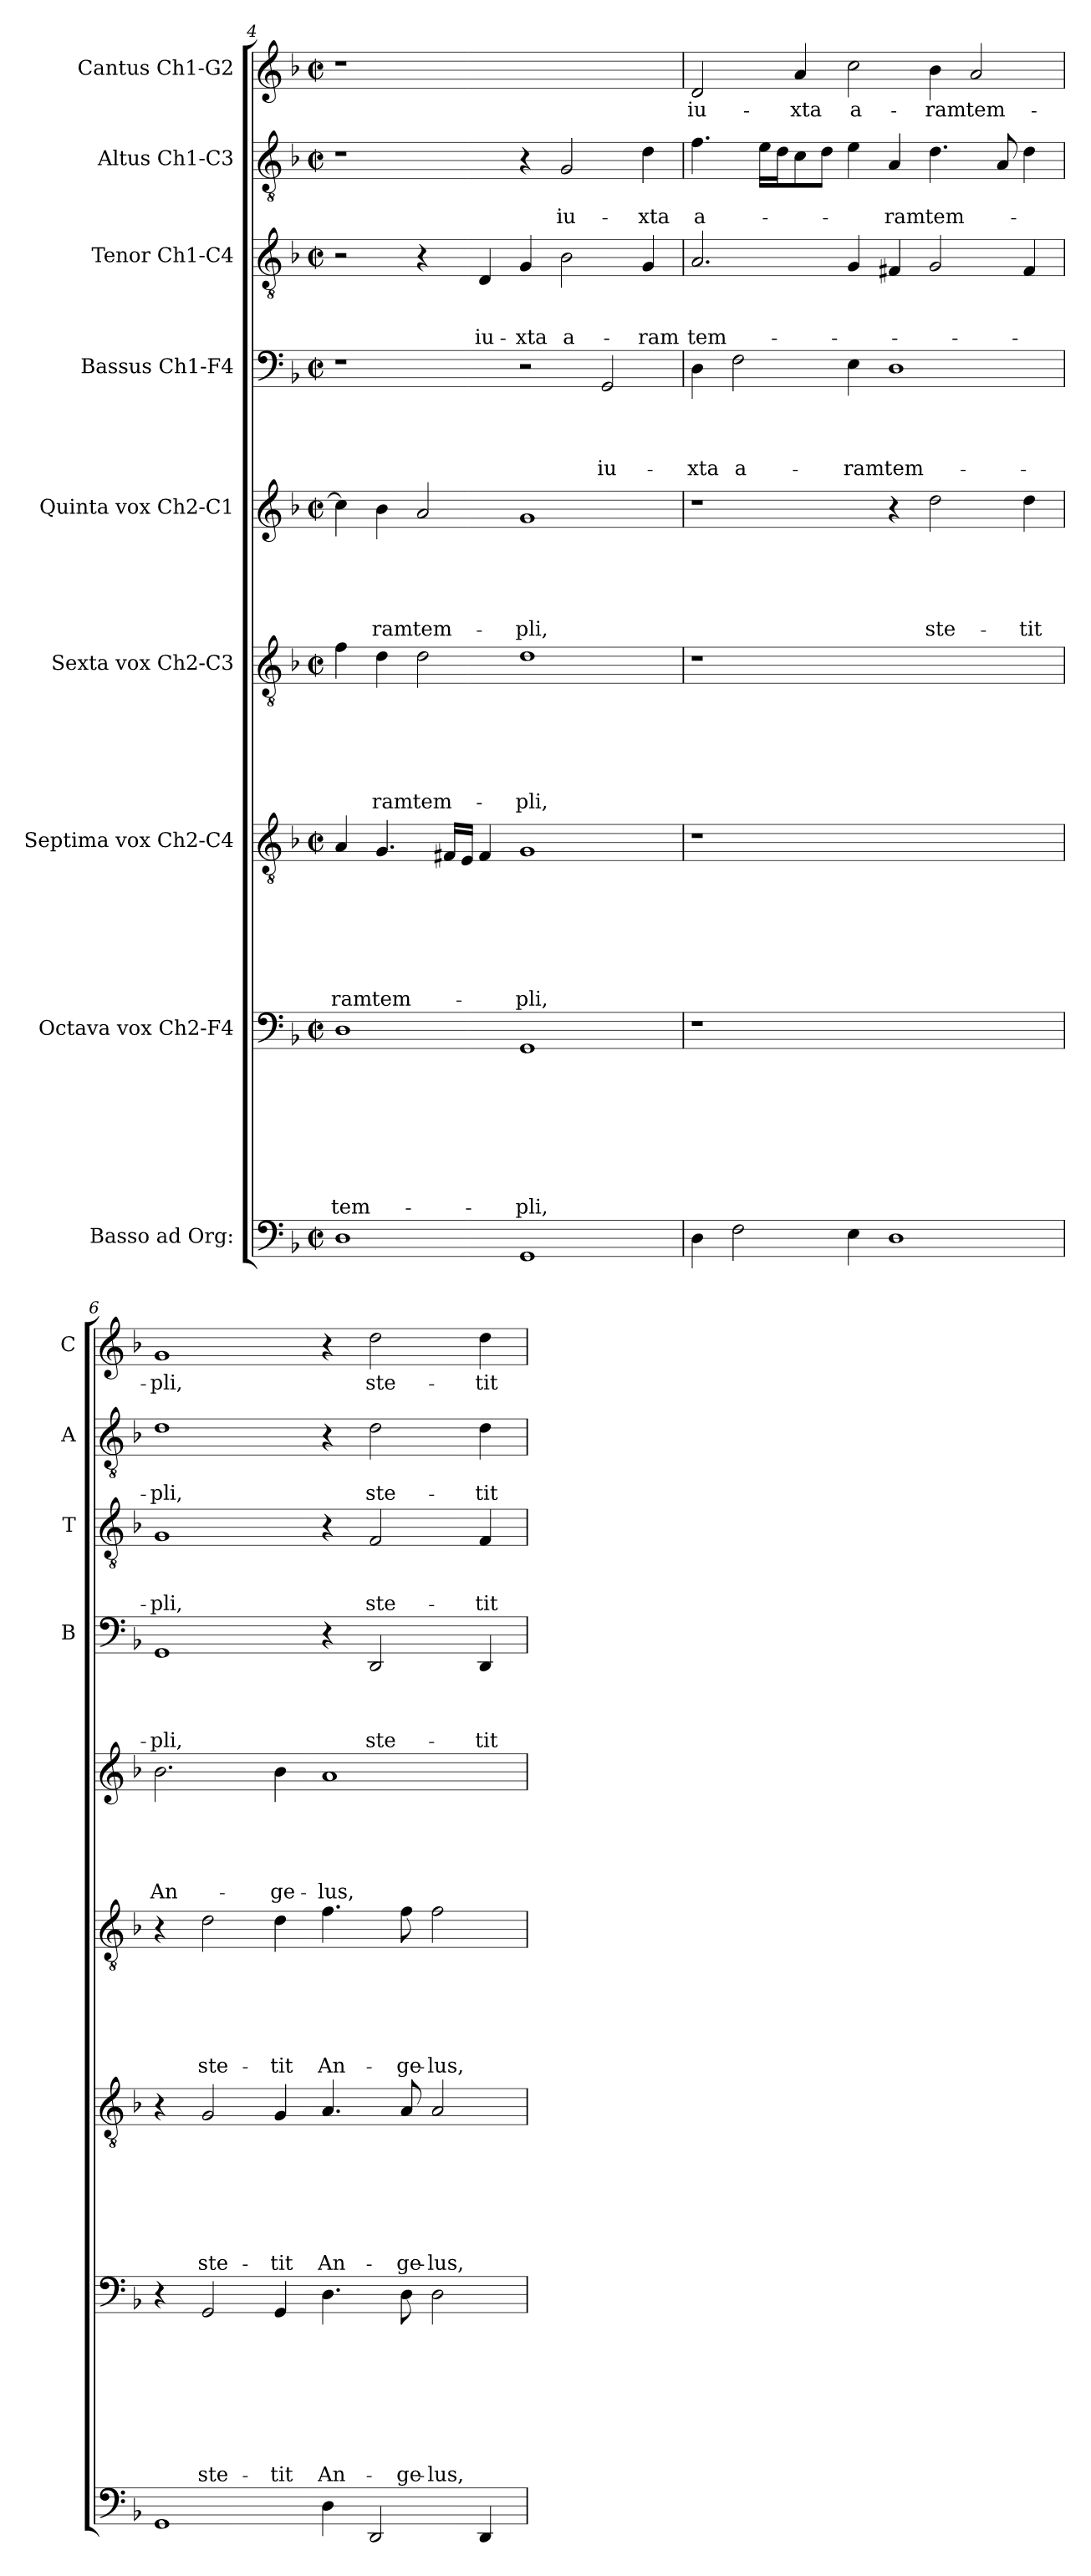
**kern	**kern	**text	**text	**text	**text	**text	**text	**text	**text	**kern	**text	**text	**text	**text	**text	**text	**text	**kern	**text	**text	**text	**text	**text	**text	**kern	**text	**text	**text	**text	**text	**kern	**text	**text	**text	**text	**kern	**text	**text	**text	**kern	**text	**text	**kern	**text
*part9	*part8	*part8	*part8	*part8	*part8	*part8	*part8	*part8	*part8	*part7	*part7	*part7	*part7	*part7	*part7	*part7	*part7	*part6	*part6	*part6	*part6	*part6	*part6	*part6	*part5	*part5	*part5	*part5	*part5	*part5	*part4	*part4	*part4	*part4	*part4	*part3	*part3	*part3	*part3	*part2	*part2	*part2	*part1	*part1
*staff9	*staff8	*staff8	*staff8	*staff8	*staff8	*staff8	*staff8	*staff8	*staff8	*staff7	*staff7	*staff7	*staff7	*staff7	*staff7	*staff7	*staff7	*staff6	*staff6	*staff6	*staff6	*staff6	*staff6	*staff6	*staff5	*staff5	*staff5	*staff5	*staff5	*staff5	*staff4	*staff4	*staff4	*staff4	*staff4	*staff3	*staff3	*staff3	*staff3	*staff2	*staff2	*staff2	*staff1	*staff1
*I"Basso ad Org:	*I"Octava vox Ch2-F4	*	*	*	*	*	*	*	*	*I"Septima vox Ch2-C4	*	*	*	*	*	*	*	*I"Sexta vox Ch2-C3	*	*	*	*	*	*	*I"Quinta vox Ch2-C1	*	*	*	*	*	*I"Bassus Ch1-F4	*	*	*	*	*I"Tenor Ch1-C4	*	*	*	*I"Altus Ch1-C3	*	*	*I"Cantus Ch1-G2	*
*	*	*	*	*	*	*	*	*	*	*	*	*	*	*	*	*	*	*	*	*	*	*	*	*	*	*	*	*	*	*	*I'B	*	*	*	*	*I'T	*	*	*	*I'A	*	*	*I'C	*
*clefF4	*clefF4	*	*	*	*	*	*	*	*	*clefGv2	*	*	*	*	*	*	*	*clefGv2	*	*	*	*	*	*	*clefG2	*	*	*	*	*	*clefF4	*	*	*	*	*clefGv2	*	*	*	*clefGv2	*	*	*clefG2	*
*k[b-]	*k[b-]	*	*	*	*	*	*	*	*	*k[b-]	*	*	*	*	*	*	*	*k[b-]	*	*	*	*	*	*	*k[b-]	*	*	*	*	*	*k[b-]	*	*	*	*	*k[b-]	*	*	*	*k[b-]	*	*	*k[b-]	*
*F:	*F:	*	*	*	*	*	*	*	*	*F:	*	*	*	*	*	*	*	*F:	*	*	*	*	*	*	*F:	*	*	*	*	*	*F:	*	*	*	*	*F:	*	*	*	*F:	*	*	*F:	*
*M2/2	*M2/2	*	*	*	*	*	*	*	*	*M2/2	*	*	*	*	*	*	*	*M2/2	*	*	*	*	*	*	*M2/2	*	*	*	*	*	*M2/2	*	*	*	*	*M2/2	*	*	*	*M2/2	*	*	*M2/2	*
*met(c|)	*met(c|)	*	*	*	*	*	*	*	*	*met(c|)	*	*	*	*	*	*	*	*met(c|)	*	*	*	*	*	*	*met(c|)	*	*	*	*	*	*met(c|)	*	*	*	*	*met(c|)	*	*	*	*met(c|)	*	*	*met(c|)	*
=4	=4	=4	=4	=4	=4	=4	=4	=4	=4	=4	=4	=4	=4	=4	=4	=4	=4	=4	=4	=4	=4	=4	=4	=4	=4	=4	=4	=4	=4	=4	=4	=4	=4	=4	=4	=4	=4	=4	=4	=4	=4	=4	=4	=4
!	!	!	!	!	!	!	!	!	!LO:LY:b	!	!	!	!	!	!	!	!LO:LY:b	!	!	!	!	!	!	!	!	!	!	!	!	!	!	!	!	!	!	!	!	!	!	!	!	!	!	!
1D	1D	.	.	.	.	.	.	.	tem-	4A/	.	.	.	.	.	.	-ram	4f\	.	.	.	.	.	.	4cc\]	.	.	.	.	.	1r	.	.	.	.	2r	.	.	.	1r	.	.	1r	.
!	!	!	!	!	!	!	!	!	!	!	!	!	!	!	!	!	!LO:LY:b	!	!	!	!	!	!	!LO:LY:b	!	!	!	!	!	!LO:LY:b	!	!	!	!	!	!	!	!	!	!	!	!	!	!
.	.	.	.	.	.	.	.	.	.	4.G/	.	.	.	.	.	.	tem-	4d\	.	.	.	.	.	-ram	4b-\	.	.	.	.	-ram	.	.	.	.	.	.	.	.	.	.	.	.	.	.
!	!	!	!	!	!	!	!	!	!	!	!	!	!	!	!	!	!	!	!	!	!	!	!	!LO:LY:b	!	!	!	!	!	!LO:LY:b	!	!	!	!	!	!	!	!	!	!	!	!	!	!
.	.	.	.	.	.	.	.	.	.	.	.	.	.	.	.	.	.	2d\	.	.	.	.	.	tem-	2a/	.	.	.	.	tem-	.	.	.	.	.	4r	.	.	.	.	.	.	.	.
.	.	.	.	.	.	.	.	.	.	16F#X/LL	.	.	.	.	.	.	.	.	.	.	.	.	.	.	.	.	.	.	.	.	.	.	.	.	.	.	.	.	.	.	.	.	.	.
.	.	.	.	.	.	.	.	.	.	16E/JJ	.	.	.	.	.	.	.	.	.	.	.	.	.	.	.	.	.	.	.	.	.	.	.	.	.	.	.	.	.	.	.	.	.	.
!	!	!	!	!	!	!	!	!	!	!	!	!	!	!	!	!	!	!	!	!	!	!	!	!	!	!	!	!	!	!	!	!	!	!	!	!	!	!	!LO:LY:b	!	!	!	!	!
.	.	.	.	.	.	.	.	.	.	4F#/	.	.	.	.	.	.	.	.	.	.	.	.	.	.	.	.	.	.	.	.	.	.	.	.	.	4D/	.	.	iu-	.	.	.	.	.
!	!	!	!	!	!	!	!	!	!LO:LY:b	!	!	!	!	!	!	!	!LO:LY:b	!	!	!	!	!	!	!LO:LY:b	!	!	!	!	!	!LO:LY:b	!	!	!	!	!	!	!	!	!LO:LY:b	!	!	!	!	!
1GG	1GG	.	.	.	.	.	.	.	-pli,	1G	.	.	.	.	.	.	-pli,	1d	.	.	.	.	.	-pli,	1g	.	.	.	.	-pli,	2r	.	.	.	.	4G/	.	.	-xta	4r	.	.	1ryy	.
!	!	!	!	!	!	!	!	!	!	!	!	!	!	!	!	!	!	!	!	!	!	!	!	!	!	!	!	!	!	!	!	!	!	!	!	!	!	!	!LO:LY:b	!	!	!LO:LY:b	!	!
.	.	.	.	.	.	.	.	.	.	.	.	.	.	.	.	.	.	.	.	.	.	.	.	.	.	.	.	.	.	.	.	.	.	.	.	2B-\	.	.	a-	2G/	.	iu-	.	.
!	!	!	!	!	!	!	!	!	!	!	!	!	!	!	!	!	!	!	!	!	!	!	!	!	!	!	!	!	!	!	!	!	!	!	!LO:LY:b	!	!	!	!	!	!	!	!	!
.	.	.	.	.	.	.	.	.	.	.	.	.	.	.	.	.	.	.	.	.	.	.	.	.	.	.	.	.	.	.	2GG/	.	.	.	iu-	.	.	.	.	.	.	.	.	.
!	!	!	!	!	!	!	!	!	!	!	!	!	!	!	!	!	!	!	!	!	!	!	!	!	!	!	!	!	!	!	!	!	!	!	!	!	!	!	!LO:LY:b	!	!	!LO:LY:b	!	!
.	.	.	.	.	.	.	.	.	.	.	.	.	.	.	.	.	.	.	.	.	.	.	.	.	.	.	.	.	.	.	.	.	.	.	.	4G/	.	.	-ram	4d\	.	-xta	.	.
!!LO:LB:g=z
=5	=5	=5	=5	=5	=5	=5	=5	=5	=5	=5	=5	=5	=5	=5	=5	=5	=5	=5	=5	=5	=5	=5	=5	=5	=5	=5	=5	=5	=5	=5	=5	=5	=5	=5	=5	=5	=5	=5	=5	=5	=5	=5	=5	=5
!	!	!	!	!	!	!	!	!	!	!	!	!	!	!	!	!	!	!	!	!	!	!	!	!	!	!	!	!	!	!	!	!	!	!	!LO:LY:b	!	!	!	!LO:LY:b	!	!	!LO:LY:b	!	!LO:LY:b
4D\	1r	.	.	.	.	.	.	.	.	1r	.	.	.	.	.	.	.	1r	.	.	.	.	.	.	1r	.	.	.	.	.	4D\	.	.	.	-xta	2.A/	.	.	tem-	4.f\	.	a-	2d/	iu-
!	!	!	!	!	!	!	!	!	!	!	!	!	!	!	!	!	!	!	!	!	!	!	!	!	!	!	!	!	!	!	!	!	!	!	!LO:LY:b	!	!	!	!	!	!	!	!	!
2F\	.	.	.	.	.	.	.	.	.	.	.	.	.	.	.	.	.	.	.	.	.	.	.	.	.	.	.	.	.	.	2F\	.	.	.	a-	.	.	.	.	.	.	.	.	.
.	.	.	.	.	.	.	.	.	.	.	.	.	.	.	.	.	.	.	.	.	.	.	.	.	.	.	.	.	.	.	.	.	.	.	.	.	.	.	.	16e\LL	.	.	.	.
.	.	.	.	.	.	.	.	.	.	.	.	.	.	.	.	.	.	.	.	.	.	.	.	.	.	.	.	.	.	.	.	.	.	.	.	.	.	.	.	16d\J	.	.	.	.
!	!	!	!	!	!	!	!	!	!	!	!	!	!	!	!	!	!	!	!	!	!	!	!	!	!	!	!	!	!	!	!	!	!	!	!	!	!	!	!	!	!	!	!	!LO:LY:b
.	.	.	.	.	.	.	.	.	.	.	.	.	.	.	.	.	.	.	.	.	.	.	.	.	.	.	.	.	.	.	.	.	.	.	.	.	.	.	.	8c\	.	.	4a/	-xta
.	.	.	.	.	.	.	.	.	.	.	.	.	.	.	.	.	.	.	.	.	.	.	.	.	.	.	.	.	.	.	.	.	.	.	.	.	.	.	.	8d\J	.	.	.	.
!	!	!	!	!	!	!	!	!	!	!	!	!	!	!	!	!	!	!	!	!	!	!	!	!	!	!	!	!	!	!	!	!	!	!	!LO:LY:b	!	!	!	!	!	!	!	!	!LO:LY:b
4E\	.	.	.	.	.	.	.	.	.	.	.	.	.	.	.	.	.	.	.	.	.	.	.	.	.	.	.	.	.	.	4E\	.	.	.	-ram	4G/	.	.	.	4e\	.	.	2cc\	a-
!	!	!	!	!	!	!	!	!	!	!	!	!	!	!	!	!	!	!	!	!	!	!	!	!	!	!	!	!	!	!	!	!	!	!	!LO:LY:b	!	!	!	!	!	!	!LO:LY:b	!	!
1D	1ryy	.	.	.	.	.	.	.	.	1ryy	.	.	.	.	.	.	.	1ryy	.	.	.	.	.	.	4r	.	.	.	.	.	1D	.	.	.	tem-	4F#X/	.	.	.	4A/	.	-ram	.	.
!	!	!	!	!	!	!	!	!	!	!	!	!	!	!	!	!	!	!	!	!	!	!	!	!	!	!	!	!	!	!LO:LY:b	!	!	!	!	!	!	!	!	!	!	!	!LO:LY:b	!	!LO:LY:b
.	.	.	.	.	.	.	.	.	.	.	.	.	.	.	.	.	.	.	.	.	.	.	.	.	2dd\	.	.	.	.	ste-	.	.	.	.	.	2G/	.	.	.	4.d\	.	tem-	4b-\	-ram
!	!	!	!	!	!	!	!	!	!	!	!	!	!	!	!	!	!	!	!	!	!	!	!	!	!	!	!	!	!	!	!	!	!	!	!	!	!	!	!	!	!	!	!	!LO:LY:b
.	.	.	.	.	.	.	.	.	.	.	.	.	.	.	.	.	.	.	.	.	.	.	.	.	.	.	.	.	.	.	.	.	.	.	.	.	.	.	.	.	.	.	2a/	tem-
.	.	.	.	.	.	.	.	.	.	.	.	.	.	.	.	.	.	.	.	.	.	.	.	.	.	.	.	.	.	.	.	.	.	.	.	.	.	.	.	8A/	.	.	.	.
!	!	!	!	!	!	!	!	!	!	!	!	!	!	!	!	!	!	!	!	!	!	!	!	!	!	!	!	!	!	!LO:LY:b	!	!	!	!	!	!	!	!	!	!	!	!	!	!
.	.	.	.	.	.	.	.	.	.	.	.	.	.	.	.	.	.	.	.	.	.	.	.	.	4dd\	.	.	.	.	-tit	.	.	.	.	.	4F#/	.	.	.	4d\	.	.	.	.
=6	=6	=6	=6	=6	=6	=6	=6	=6	=6	=6	=6	=6	=6	=6	=6	=6	=6	=6	=6	=6	=6	=6	=6	=6	=6	=6	=6	=6	=6	=6	=6	=6	=6	=6	=6	=6	=6	=6	=6	=6	=6	=6	=6	=6
!	!	!	!	!	!	!	!	!	!	!	!	!	!	!	!	!	!	!	!	!	!	!	!	!	!	!	!	!	!	!LO:LY:b	!	!	!	!	!LO:LY:b	!	!	!	!LO:LY:b	!	!	!LO:LY:b	!	!LO:LY:b
1GG	4r	.	.	.	.	.	.	.	.	4r	.	.	.	.	.	.	.	4r	.	.	.	.	.	.	2.b-\	.	.	.	.	An-	1GG	.	.	.	-pli,	1G	.	.	-pli,	1d	.	-pli,	1g	-pli,
!	!	!	!	!	!	!	!	!	!LO:LY:b	!	!	!	!	!	!	!	!LO:LY:b	!	!	!	!	!	!	!LO:LY:b	!	!	!	!	!	!	!	!	!	!	!	!	!	!	!	!	!	!	!	!
.	2GG/	.	.	.	.	.	.	.	ste-	2G/	.	.	.	.	.	.	ste-	2d\	.	.	.	.	.	ste-	.	.	.	.	.	.	.	.	.	.	.	.	.	.	.	.	.	.	.	.
!	!	!	!	!	!	!	!	!	!LO:LY:b	!	!	!	!	!	!	!	!LO:LY:b	!	!	!	!	!	!	!LO:LY:b	!	!	!	!	!	!LO:LY:b	!	!	!	!	!	!	!	!	!	!	!	!	!	!
.	4GG/	.	.	.	.	.	.	.	-tit	4G/	.	.	.	.	.	.	-tit	4d\	.	.	.	.	.	-tit	4b-\	.	.	.	.	-ge-	.	.	.	.	.	.	.	.	.	.	.	.	.	.
!	!	!	!	!	!	!	!	!	!LO:LY:b	!	!	!	!	!	!	!	!LO:LY:b	!	!	!	!	!	!	!LO:LY:b	!	!	!	!	!	!LO:LY:b	!	!	!	!	!	!	!	!	!	!	!	!	!	!
4D\	4.D\	.	.	.	.	.	.	.	An-	4.A/	.	.	.	.	.	.	An-	4.f\	.	.	.	.	.	An-	1a	.	.	.	.	-lus,	4r	.	.	.	.	4r	.	.	.	4r	.	.	4r	.
!	!	!	!	!	!	!	!	!	!	!	!	!	!	!	!	!	!	!	!	!	!	!	!	!	!	!	!	!	!	!	!	!	!	!	!LO:LY:b	!	!	!	!LO:LY:b	!	!	!LO:LY:b	!	!LO:LY:b
2DD/	.	.	.	.	.	.	.	.	.	.	.	.	.	.	.	.	.	.	.	.	.	.	.	.	.	.	.	.	.	.	2DD/	.	.	.	ste-	2F/	.	.	ste-	2d\	.	ste-	2dd\	ste-
!	!	!	!	!	!	!	!	!	!LO:LY:b	!	!	!	!	!	!	!	!LO:LY:b	!	!	!	!	!	!	!LO:LY:b	!	!	!	!	!	!	!	!	!	!	!	!	!	!	!	!	!	!	!	!
.	8D\	.	.	.	.	.	.	.	-ge-	8A/	.	.	.	.	.	.	-ge-	8f\	.	.	.	.	.	-ge-	.	.	.	.	.	.	.	.	.	.	.	.	.	.	.	.	.	.	.	.
!	!	!	!	!	!	!	!	!	!LO:LY:b	!	!	!	!	!	!	!	!LO:LY:b	!	!	!	!	!	!	!LO:LY:b	!	!	!	!	!	!	!	!	!	!	!	!	!	!	!	!	!	!	!	!
.	2D\	.	.	.	.	.	.	.	-lus,	2A/	.	.	.	.	.	.	-lus,	2f\	.	.	.	.	.	-lus,	.	.	.	.	.	.	.	.	.	.	.	.	.	.	.	.	.	.	.	.
!	!	!	!	!	!	!	!	!	!	!	!	!	!	!	!	!	!	!	!	!	!	!	!	!	!	!	!	!	!	!	!	!	!	!	!LO:LY:b	!	!	!	!LO:LY:b	!	!	!LO:LY:b	!	!LO:LY:b
4DD/	.	.	.	.	.	.	.	.	.	.	.	.	.	.	.	.	.	.	.	.	.	.	.	.	.	.	.	.	.	.	4DD/	.	.	.	-tit	4F/	.	.	-tit	4d\	.	-tit	4dd\	-tit
=	=	=	=	=	=	=	=	=	=	=	=	=	=	=	=	=	=	=	=	=	=	=	=	=	=	=	=	=	=	=	=	=	=	=	=	=	=	=	=	=	=	=	=	=
*-	*-	*-	*-	*-	*-	*-	*-	*-	*-	*-	*-	*-	*-	*-	*-	*-	*-	*-	*-	*-	*-	*-	*-	*-	*-	*-	*-	*-	*-	*-	*-	*-	*-	*-	*-	*-	*-	*-	*-	*-	*-	*-	*-	*-
